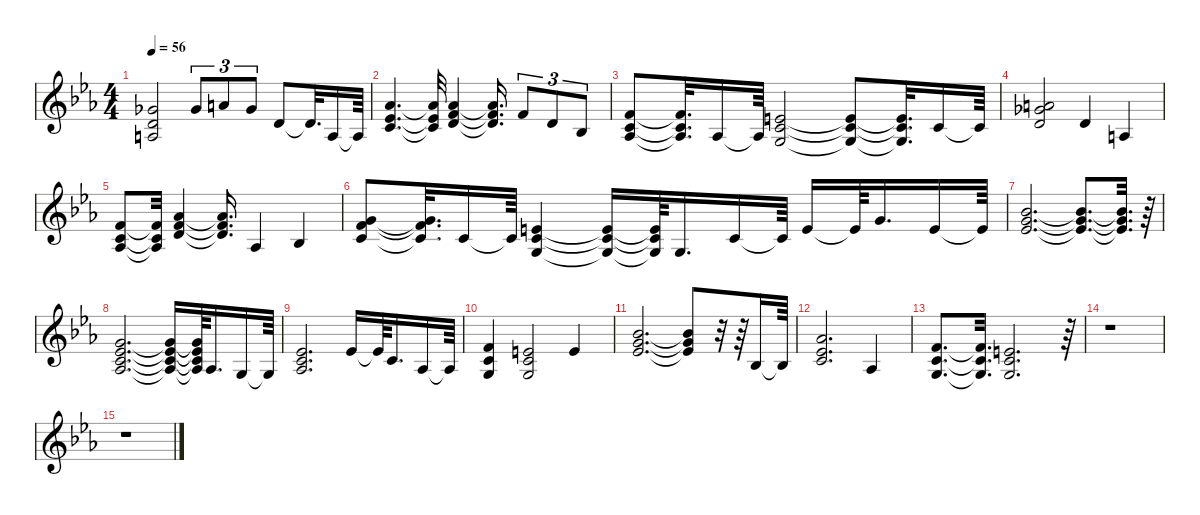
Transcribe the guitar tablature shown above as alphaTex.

\defaultSystemsLayout 4
\hideDynamics
\bracketExtendMode nobrackets
\singleTrackTrackNamePolicy hidden
\multiTrackTrackNamePolicy hidden
\firstSystemTrackNameMode fullname
\firstSystemTrackNameOrientation horizontal
\otherSystemsTrackNameOrientation horizontal
\track ("Celesta" "org.") {instrument rockorgan}
\staff {score}
\tuning (E4 B3 G3 D3 A2 E2)
\ts (4 4)
\tempo 56
\clef g2
\ks cminor
(7.2{acc b} 7.3{acc forcenatural} 7.4{acc forcenatural}).2{dy f beam Up} 7.2{acc b}.8{tu (3 2) beam Up} 5.1{acc forcenatural}.8{tu (3 2) beam Up} 7.2{acc b}.8{tu (3 2) beam Up} 7.3{acc forcenatural}.8{beam Up} 7.3{t acc forcenatural}.32{d beam Up} 7.4{acc forcenatural}.16{beam Up} 7.4{t acc forcenatural}.64{beam Up} |
(4.1{acc b} 4.2{acc b} 5.3{acc forcenatural}).4{d beam Up} (4.1{t acc b} 4.2{t acc b} 5.3{t acc forcenatural}).32{beam Up} (4.1{acc b} 6.2{acc forcenatural} 7.3{acc forcenatural}).4{beam Up} (4.1{t acc b} 6.2{t acc forcenatural} 7.3{t acc forcenatural}).16{d beam Up} 6.2{acc forcenatural}.8{tu (3 2) beam Up} 7.3{acc forcenatural}.8{tu (3 2) beam Up} 8.4{acc b}.8{tu (3 2) beam Up} |
(6.2{acc forcenatural} 5.3{acc forcenatural} 6.4{acc b}).8{beam Up} (6.2{t acc forcenatural} 5.3{t acc forcenatural} 6.4{t acc b}).32{d beam Up} 6.4{acc b}.16{beam Up} 6.4{t acc b}.64{beam Up} (5.2{acc forcenatural} 5.3{acc forcenatural} 5.4{acc forcenatural}).2{beam Up} (5.2{t acc forcenatural} 5.3{t acc forcenatural} 5.4{t acc forcenatural}).8{beam Up} (5.2{t acc forcenatural} 5.3{t acc forcenatural} 5.4{t acc forcenatural}).32{d beam Up} 1.2{acc forcenatural}.16{beam Up} 1.2{t acc forcenatural}.64{beam Up} |
(5.1{acc forcenatural} 7.2{acc b} 7.3{acc forcenatural}).2{beam Up} 7.3{acc forcenatural}.4{beam Up} 7.4{acc forcenatural}.4{beam Up} |
(6.2{acc forcenatural} 5.3{acc forcenatural} 6.4{acc b}).8{beam Up} (6.2{t acc forcenatural} 5.3{t acc forcenatural} 6.4{t acc b}).32{beam Up} (4.1{acc b} 6.2{acc forcenatural} 7.3{acc forcenatural}).4{beam Up} (4.1{t acc b} 6.2{t acc forcenatural} 7.3{t acc forcenatural}).16{d beam Up} 6.4{acc b}.4{beam Up} 3.3{acc b}.4{beam Up} |
(3.1{acc forcenatural} 6.2{acc forcenatural} 5.3{acc forcenatural}).8{beam Up} (3.1{t acc forcenatural} 6.2{t acc forcenatural} 5.3{t acc forcenatural}).32{d beam Up} 5.3{acc forcenatural}.16{beam Up} 5.3{t acc forcenatural}.64{beam Up} (5.2{acc forcenatural} 5.3{acc forcenatural} 5.4{acc forcenatural}).4{beam Up} (5.2{t acc forcenatural} 5.3{t acc forcenatural} 5.4{t acc forcenatural}).16{beam Up} (5.2{t acc forcenatural} 5.3{t acc forcenatural} 5.4{t acc forcenatural}).64{beam Up} 5.4{acc forcenatural}.16{d beam Up} 5.3{acc forcenatural}.16{beam Up} 5.3{t acc forcenatural}.64{beam Up} 5.2{acc forcenatural}.16{beam Up} 5.2{t acc forcenatural}.64{beam Up} 3.1{acc forcenatural}.16{d beam Up} 0.1{acc forcenatural}.16{beam Up} 0.1{t acc forcenatural}.64{beam Up} |
(6.1{acc b} 8.2{acc forcenatural} 8.3{acc b}).2{d beam Up} (6.1{t acc b} 8.2{t acc forcenatural} 8.3{t acc b}).8{d beam Up} (6.1{t acc b} 8.2{t acc forcenatural} 8.3{t acc b}).32{d beam Up} r.64{beam Up} |
(3.1{acc forcenatural} 4.2{acc b} 5.3{acc forcenatural} 6.4{acc b}).2{d beam Up} (3.1{t acc forcenatural} 4.2{t acc b} 5.3{t acc forcenatural} 6.4{t acc b}).16{beam Up} (3.1{t acc forcenatural} 4.2{t acc b} 5.3{t acc forcenatural} 6.4{t acc b}).64{beam Up} 1.3{acc b}.16{d beam Up} 0.3{acc forcenatural}.16{beam Up} 0.3{t acc forcenatural}.64{beam Up} |
(4.2{acc b} 5.3{acc forcenatural} 6.4{acc b}).2{d beam Up} 4.2{acc b}.16{beam Up} 4.2{t acc b}.64{beam Up} 1.2{acc forcenatural}.16{d beam Up} 1.3{acc b}.16{beam Up} 1.3{t acc b}.64{beam Up} |
(1.1{acc forcenatural} 1.2{acc forcenatural} 0.3{acc forcenatural}).4{beam Up} (0.1{acc forcenatural} 1.2{acc forcenatural} 0.3{acc forcenatural}).2{beam Up} 0.1{acc forcenatural}.4{beam Up} |
(6.1{acc b} 8.2{acc forcenatural} 8.3{acc b}).2{d beam Up} (6.1{t acc b} 8.2{t acc forcenatural} 8.3{t acc b}).8{beam Up} r.32{beam Up} r.64{beam Up} 8.4{acc b}.16{beam Up} 8.4{t acc b}.64{beam Up} |
(4.1{acc b} 4.2{acc b} 5.3{acc forcenatural}).2{d beam Up} 6.4{acc b}.4{beam Up} |
(6.2{acc forcenatural} 5.3{acc forcenatural} 5.4{acc forcenatural}).8{d beam Up} (6.2{t acc forcenatural} 5.3{t acc forcenatural} 5.4{t acc forcenatural}).32{d beam Up} (5.2{acc forcenatural} 5.3{acc forcenatural} 5.4{acc forcenatural}).2{d beam Up} r.64{beam Up} |
r.1{beam Down} |
r.1{beam Down}
